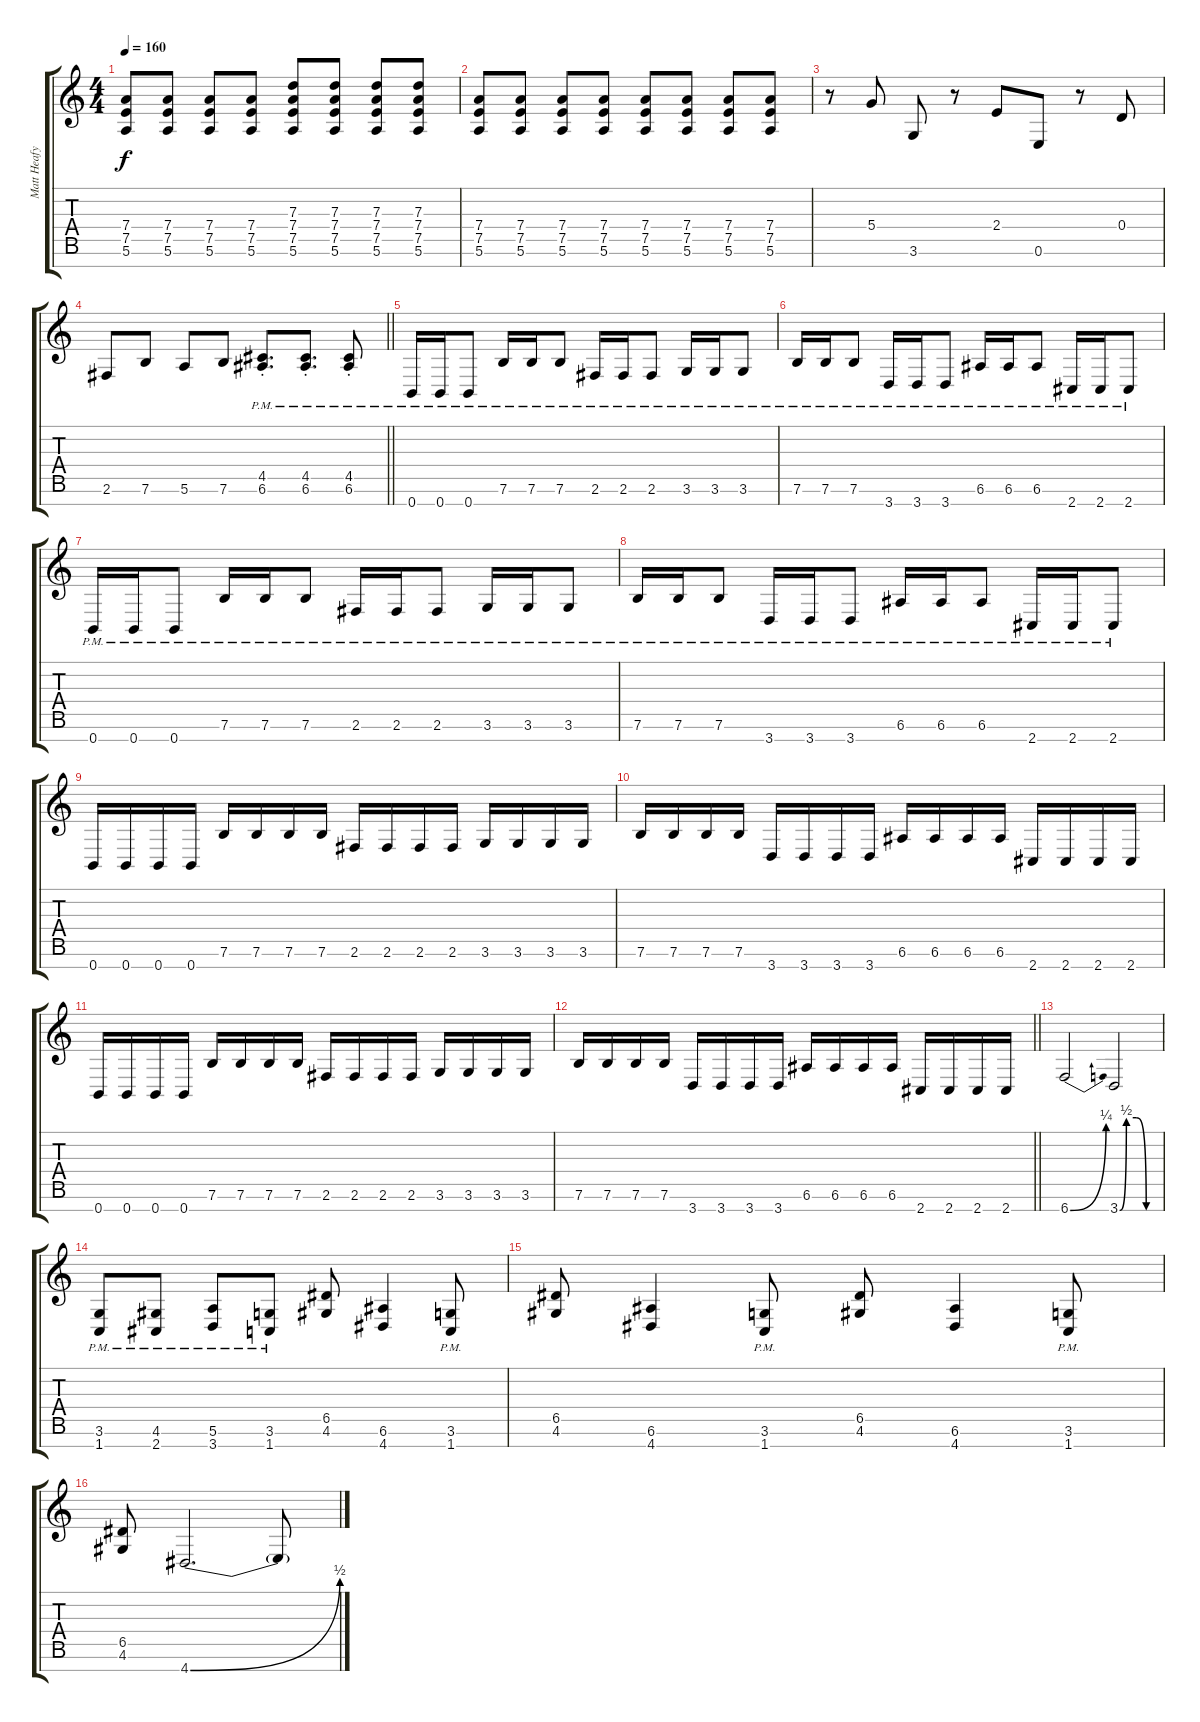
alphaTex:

\track ("Matt Heafy" "Matt Heafy") {instrument distortionguitar}
\staff {score tabs}
\tuning (E4 B3 G3 D3 A2 E2 B1) {hide}
\ts (4 4)
\tempo 160
\clef g2
\ks c
(7.4 7.5 5.6).8{dy f} (7.4 7.5 5.6).8 (7.4 7.5 5.6).8 (7.4 7.5 5.6).8 (7.3 7.4 7.5 5.6).8 (7.3 7.4 7.5 5.6).8 (7.3 7.4 7.5 5.6).8 (7.3 7.4 7.5 5.6).8 |
(7.4 7.5 5.6).8 (7.4 7.5 5.6).8 (7.4 7.5 5.6).8 (7.4 7.5 5.6).8 (7.4 7.5 5.6).8 (7.4 7.5 5.6).8 (7.4 7.5 5.6).8 (7.4 7.5 5.6).8 |
r.8 5.4.8 3.6.8 r.8 2.4.8 0.6.8 r.8 0.4.8 |
\barLineRight lightlight
2.6.8 7.6.8 5.6.8 7.6.8 (4.5{pm st} 6.6{pm st}).8{d} (4.5{pm st} 6.6{pm st}).8{d} (4.5{pm st} 6.6{pm st}).8 |
\section ("" "")
0.7{pm}.16 0.7{pm}.16 0.7{pm}.8 7.6{pm}.16 7.6{pm}.16 7.6{pm}.8 2.6{pm}.16 2.6{pm}.16 2.6{pm}.8 3.6{pm}.16 3.6{pm}.16 3.6{pm}.8 |
7.6{pm}.16 7.6{pm}.16 7.6{pm}.8 3.7{pm}.16 3.7{pm}.16 3.7{pm}.8 6.6{pm}.16 6.6{pm}.16 6.6{pm}.8 2.7{pm}.16 2.7{pm}.16 2.7{pm}.8 |
0.7{pm}.16 0.7{pm}.16 0.7{pm}.8 7.6{pm}.16 7.6{pm}.16 7.6{pm}.8 2.6{pm}.16 2.6{pm}.16 2.6{pm}.8 3.6{pm}.16 3.6{pm}.16 3.6{pm}.8 |
7.6{pm}.16 7.6{pm}.16 7.6{pm}.8 3.7{pm}.16 3.7{pm}.16 3.7{pm}.8 6.6{pm}.16 6.6{pm}.16 6.6{pm}.8 2.7{pm}.16 2.7{pm}.16 2.7{pm}.8 |
0.7.16 0.7.16 0.7.16 0.7.16 7.6.16 7.6.16 7.6.16 7.6.16 2.6.16 2.6.16 2.6.16 2.6.16 3.6.16 3.6.16 3.6.16 3.6.16 |
7.6.16 7.6.16 7.6.16 7.6.16 3.7.16 3.7.16 3.7.16 3.7.16 6.6.16 6.6.16 6.6.16 6.6.16 2.7.16 2.7.16 2.7.16 2.7.16 |
0.7.16 0.7.16 0.7.16 0.7.16 7.6.16 7.6.16 7.6.16 7.6.16 2.6.16 2.6.16 2.6.16 2.6.16 3.6.16 3.6.16 3.6.16 3.6.16 |
\barLineRight lightlight
7.6.16 7.6.16 7.6.16 7.6.16 3.7.16 3.7.16 3.7.16 3.7.16 6.6.16 6.6.16 6.6.16 6.6.16 2.7.16 2.7.16 2.7.16 2.7.16 |
\section ("" "")
6.7{be (bend 0 0 60 1)}.2 3.7{be (custom 0 0 10 2 25 2 40 0 60 0)}.2 |
(3.6{pm} 1.7{pm}).8 (4.6{pm} 2.7{pm}).8 (5.6{pm} 3.7{pm}).8 (3.6{pm} 1.7{pm}).8 (6.5 4.6).8 (6.6 4.7).4 (3.6{pm} 1.7{pm}).8 |
(6.5 4.6).8 (6.6 4.7).4 (3.6{pm} 1.7{pm}).8 (6.5 4.6).8 (6.6 4.7).4 (3.6{pm} 1.7{pm}).8 |
(6.5 4.6).8 4.7{be (bend 0 0 60 2)}.2{d} 4.7{t}.8
